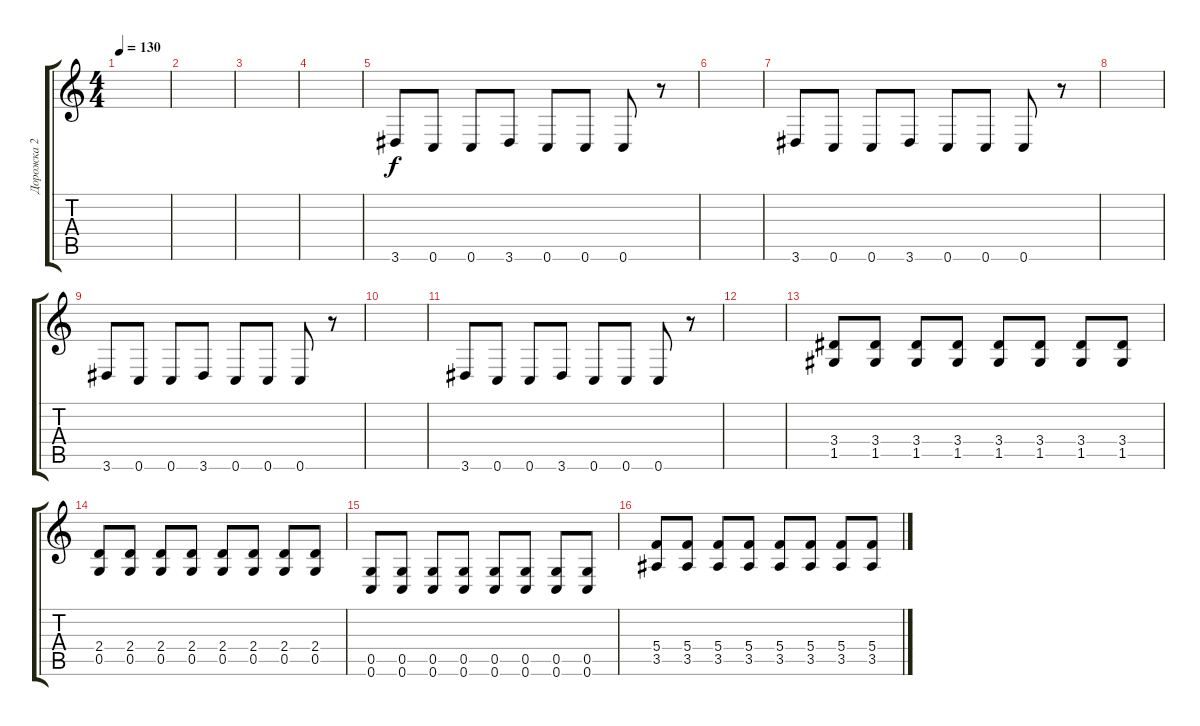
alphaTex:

\track ("Дорожка 2" "Дорожка 2") {instrument distortionguitar}
\staff {score tabs}
\tuning (D4 A3 F3 C3 G2 C2) {hide}
\ts (4 4)
\tempo 130
\clef g2
\ks c
|
|
|
|
3.6.8 0.6.8 0.6.8 3.6.8 0.6.8 0.6.8 0.6.8 r.8 |
|
3.6.8 0.6.8 0.6.8 3.6.8 0.6.8 0.6.8 0.6.8 r.8 |
|
3.6.8 0.6.8 0.6.8 3.6.8 0.6.8 0.6.8 0.6.8 r.8 |
|
3.6.8 0.6.8 0.6.8 3.6.8 0.6.8 0.6.8 0.6.8 r.8 |
|
(3.4 1.5).8 (3.4 1.5).8 (3.4 1.5).8 (3.4 1.5).8 (3.4 1.5).8 (3.4 1.5).8 (3.4 1.5).8 (3.4 1.5).8 |
(2.4 0.5).8 (2.4 0.5).8 (2.4 0.5).8 (2.4 0.5).8 (2.4 0.5).8 (2.4 0.5).8 (2.4 0.5).8 (2.4 0.5).8 |
(0.5 0.6).8 (0.5 0.6).8 (0.5 0.6).8 (0.5 0.6).8 (0.5 0.6).8 (0.5 0.6).8 (0.5 0.6).8 (0.5 0.6).8 |
(5.4 3.5).8 (5.4 3.5).8 (5.4 3.5).8 (5.4 3.5).8 (5.4 3.5).8 (5.4 3.5).8 (5.4 3.5).8 (5.4 3.5).8
